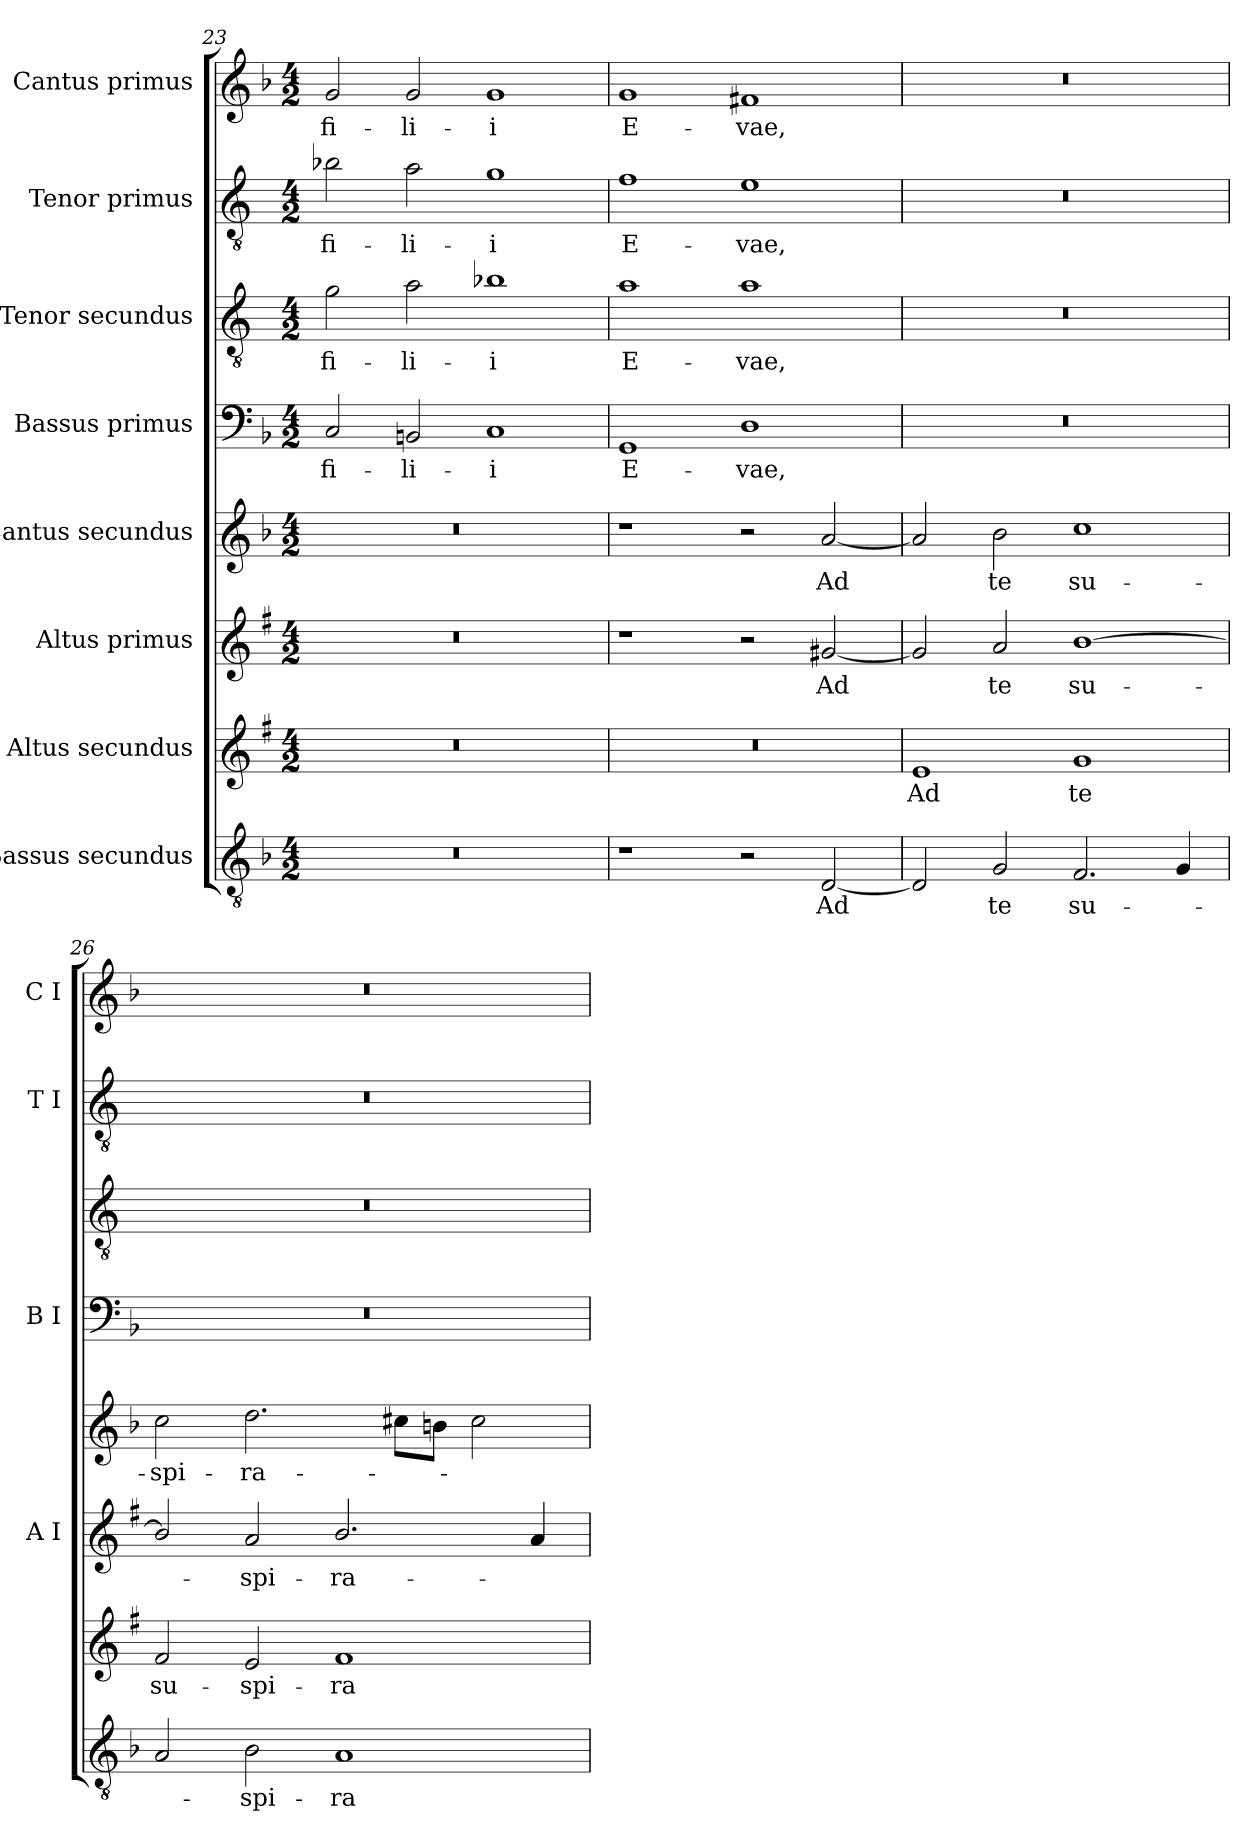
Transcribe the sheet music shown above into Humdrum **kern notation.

**kern	**text	**kern	**text	**kern	**text	**kern	**text	**kern	**text	**kern	**text	**kern	**text	**kern	**text
*part8	*part8	*part7	*part7	*part6	*part6	*part5	*part5	*part4	*part4	*part3	*part3	*part2	*part2	*part1	*part1
*staff8	*staff8	*staff7	*staff7	*staff6	*staff6	*staff5	*staff5	*staff4	*staff4	*staff3	*staff3	*staff2	*staff2	*staff1	*staff1
*I"Bassus secundus	*	*I"Altus secundus	*	*I"Altus primus	*	*I"Cantus secundus	*	*I"Bassus primus	*	*I"Tenor secundus	*	*I"Tenor primus	*	*I"Cantus primus	*
*	*	*	*	*I'A I	*	*	*	*I'B I	*	*	*	*I'T I	*	*I'C I	*
!!LO:LB:g=z
*clefGv2	*	*clefG2	*	*clefG2	*	*clefG2	*	*clefF4	*	*clefGv2	*	*clefGv2	*	*clefG2	*
*	*	*ITrd1c2	*	*ITrd1c2	*	*	*	*	*	*ITrd4c7	*	*ITrd4c7	*	*	*
*k[b-]	*	*k[b-]	*	*k[b-]	*	*k[b-]	*	*k[b-]	*	*k[b-]	*	*k[b-]	*	*k[b-]	*
*F:	*	*F:	*	*F:	*	*F:	*	*F:	*	*F:	*	*F:	*	*F:	*
*M4/2	*	*M4/2	*	*M4/2	*	*M4/2	*	*M4/2	*	*M4/2	*	*M4/2	*	*M4/2	*
=23	=23	=23	=23	=23	=23	=23	=23	=23	=23	=23	=23	=23	=23	=23	=23
!	!	!	!	!	!	!	!	!	!LO:LY:b	!	!LO:LY:b	!	!LO:LY:b	!	!LO:LY:b
0r	.	0r	.	0r	.	0r	.	2C/	fi-	2c\	fi-	2e-X\	fi-	2g/	fi-
!	!	!	!	!	!	!	!	!	!LO:LY:b	!	!LO:LY:b	!	!LO:LY:b	!	!LO:LY:b
.	.	.	.	.	.	.	.	2BBn/	-li-	2d\	-li-	2d\	-li-	2g/	-li-
!	!	!	!	!	!	!	!	!	!LO:LY:b	!	!LO:LY:b	!	!LO:LY:b	!	!LO:LY:b
.	.	.	.	.	.	.	.	1C	-i	1e-X	-i	1c	-i	1g	-i
=24	=24	=24	=24	=24	=24	=24	=24	=24	=24	=24	=24	=24	=24	=24	=24
!	!	!	!	!	!	!	!	!	!LO:LY:b	!	!LO:LY:b	!	!LO:LY:b	!	!LO:LY:b
1r	.	0r	.	1r	.	1r	.	1GG	E-	1d	E-	1B-	E-	1g	E-
!	!	!	!	!	!	!	!	!	!LO:LY:b	!	!LO:LY:b	!	!LO:LY:b	!	!LO:LY:b
2r	.	.	.	2r	.	2r	.	1D	-vae,	1d	-vae,	1A	-vae,	1f#X	-vae,
!	!LO:LY:b	!	!	!	!LO:LY:b	!	!LO:LY:b	!	!	!	!	!	!	!	!
[2D/	Ad	.	.	[2f#X/	Ad	[2a/	Ad	.	.	.	.	.	.	.	.
=25	=25	=25	=25	=25	=25	=25	=25	=25	=25	=25	=25	=25	=25	=25	=25
!	!	!	!LO:LY:b	!	!	!	!	!	!	!	!	!	!	!	!
2D/]	.	1d	Ad	2f#/]	.	2a/]	.	0r	.	0r	.	0r	.	0r	.
!	!LO:LY:b	!	!	!	!LO:LY:b	!	!LO:LY:b	!	!	!	!	!	!	!	!
2G/	te	.	.	2g/	te	2b-\	te	.	.	.	.	.	.	.	.
!	!LO:LY:b	!	!LO:LY:b	!	!LO:LY:b	!	!LO:LY:b	!	!	!	!	!	!	!	!
2.F/	su-	1f	te	[1a	su-	1cc	su-	.	.	.	.	.	.	.	.
4G/	.	.	.	.	.	.	.	.	.	.	.	.	.	.	.
=26	=26	=26	=26	=26	=26	=26	=26	=26	=26	=26	=26	=26	=26	=26	=26
!	!	!	!LO:LY:b	!	!	!	!LO:LY:b	!	!	!	!	!	!	!	!
2A/	.	2e/	su-	2a/]	.	2cc\	-spi-	0r	.	0r	.	0r	.	0r	.
!	!LO:LY:b	!	!LO:LY:b	!	!LO:LY:b	!	!LO:LY:b	!	!	!	!	!	!	!	!
2B-\	-spi-	2d/	-spi-	2g/	-spi-	2.dd\	-ra-	.	.	.	.	.	.	.	.
!	!LO:LY:b	!	!LO:LY:b	!	!LO:LY:b	!	!	!	!	!	!	!	!	!	!
1A	-ra-	1e	-ra-	2.a/	-ra-	.	.	.	.	.	.	.	.	.	.
.	.	.	.	.	.	8cc#X\L	.	.	.	.	.	.	.	.	.
.	.	.	.	.	.	8bn\J	.	.	.	.	.	.	.	.	.
.	.	.	.	.	.	2cc#\	.	.	.	.	.	.	.	.	.
.	.	.	.	4g/	.	.	.	.	.	.	.	.	.	.	.
=	=	=	=	=	=	=	=	=	=	=	=	=	=	=	=
*-	*-	*-	*-	*-	*-	*-	*-	*-	*-	*-	*-	*-	*-	*-	*-
